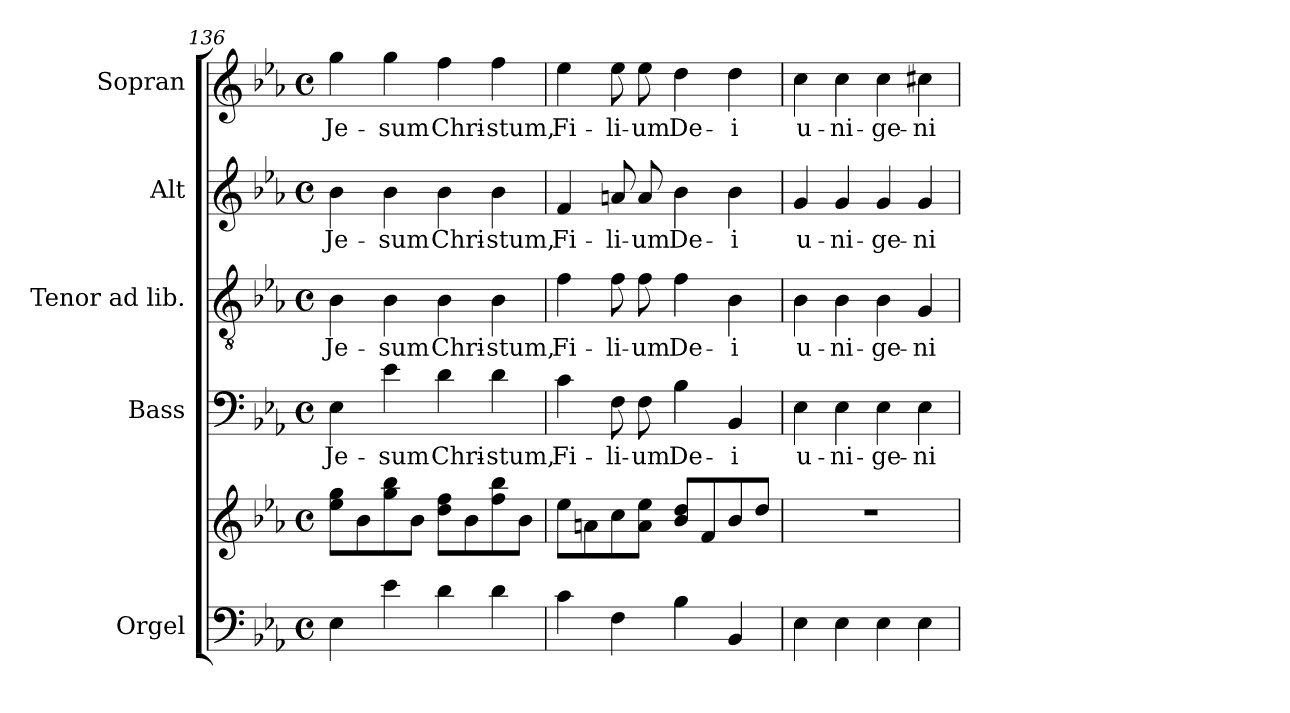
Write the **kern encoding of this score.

**kern	**kern	**kern	**text	**kern	**text	**kern	**text	**kern	**text
*part5	*part5	*part4	*part4	*part3	*part3	*part2	*part2	*part1	*part1
*staff6	*staff5	*staff4	*staff4	*staff3	*staff3	*staff2	*staff2	*staff1	*staff1
*I"Orgel	*	*I"Bass	*	*I"Tenor ad lib.	*	*I"Alt	*	*I"Sopran	*
*	*	*I'B.	*	*I'T.	*	*I'A.	*	*I'S.	*
*clefF4	*clefG2	*clefF4	*	*clefGv2	*	*clefG2	*	*clefG2	*
*k[b-e-a-]	*k[b-e-a-]	*k[b-e-a-]	*	*k[b-e-a-]	*	*k[b-e-a-]	*	*k[b-e-a-]	*
*E-:	*E-:	*E-:	*	*E-:	*	*E-:	*	*E-:	*
*M4/4	*M4/4	*M4/4	*	*M4/4	*	*M4/4	*	*M4/4	*
*met(c)	*met(c)	*met(c)	*	*met(c)	*	*met(c)	*	*met(c)	*
=136	=136	=136	=136	=136	=136	=136	=136	=136	=136
!	!	!	!LO:LY:b	!	!LO:LY:b	!	!LO:LY:b	!	!LO:LY:b
4E-\	8ee-\ 8gg\L	4E-\	Je-	4B-\	Je-	4b-\	Je-	4gg\	Je-
.	8b-\	.	.	.	.	.	.	.	.
!	!	!	!LO:LY:b	!	!LO:LY:b	!	!LO:LY:b	!	!LO:LY:b
4e-\	8gg\ 8bb-\	4e-\	-sum	4B-\	-sum	4b-\	-sum	4gg\	-sum
.	8b-\J	.	.	.	.	.	.	.	.
!	!	!	!LO:LY:b	!	!LO:LY:b	!	!LO:LY:b	!	!LO:LY:b
4d\	8dd\ 8ff\L	4d\	Chri-	4B-\	Chri-	4b-\	Chri-	4ff\	Chri-
.	8b-\	.	.	.	.	.	.	.	.
!	!	!	!LO:LY:b	!	!LO:LY:b	!	!LO:LY:b	!	!LO:LY:b
4d\	8ff\ 8bb-\	4d\	-stum,	4B-\	-stum,	4b-\	-stum,	4ff\	-stum,
.	8b-\J	.	.	.	.	.	.	.	.
!!LO:LB:g=z
=137	=137	=137	=137	=137	=137	=137	=137	=137	=137
!	!	!	!LO:LY:b	!	!LO:LY:b	!	!LO:LY:b	!	!LO:LY:b
4c\	8ee-\L	4c\	Fi-	4f\	Fi-	4f/	Fi-	4ee-\	Fi-
.	8an\	.	.	.	.	.	.	.	.
!	!	!	!LO:LY:b	!	!LO:LY:b	!	!LO:LY:b	!	!LO:LY:b
4F\	8cc\	8F\	-li-	8f\	-li-	8an/	-li-	8ee-\	-li-
!	!	!	!LO:LY:b	!	!LO:LY:b	!	!LO:LY:b	!	!LO:LY:b
.	8a\ 8ee-\J	8F\	-um	8f\	-um	8a/	-um	8ee-\	-um
!	!	!	!LO:LY:b	!	!LO:LY:b	!	!LO:LY:b	!	!LO:LY:b
4B-\	8b-/ 8dd/L	4B-\	De-	4f\	De-	4b-\	De-	4dd\	De-
.	8f/	.	.	.	.	.	.	.	.
!	!	!	!LO:LY:b	!	!LO:LY:b	!	!LO:LY:b	!	!LO:LY:b
4BB-/	8b-/	4BB-/	-i	4B-\	-i	4b-\	-i	4dd\	-i
.	8dd/J	.	.	.	.	.	.	.	.
=138	=138	=138	=138	=138	=138	=138	=138	=138	=138
!	!	!	!LO:LY:b	!	!LO:LY:b	!	!LO:LY:b	!	!LO:LY:b
4E-\	1r	4E-\	u-	4B-\	u-	4g/	u-	4cc\	u-
!	!	!	!LO:LY:b	!	!LO:LY:b	!	!LO:LY:b	!	!LO:LY:b
4E-\	.	4E-\	-ni-	4B-\	-ni-	4g/	-ni-	4cc\	-ni-
!	!	!	!LO:LY:b	!	!LO:LY:b	!	!LO:LY:b	!	!LO:LY:b
4E-\	.	4E-\	-ge-	4B-\	-ge-	4g/	-ge-	4cc\	-ge-
!	!	!	!LO:LY:b	!	!LO:LY:b	!	!LO:LY:b	!	!LO:LY:b
4E-\	.	4E-\	-ni-	4G/	-ni-	4g/	-ni-	4cc#X\	-ni-
=	=	=	=	=	=	=	=	=	=
*-	*-	*-	*-	*-	*-	*-	*-	*-	*-
